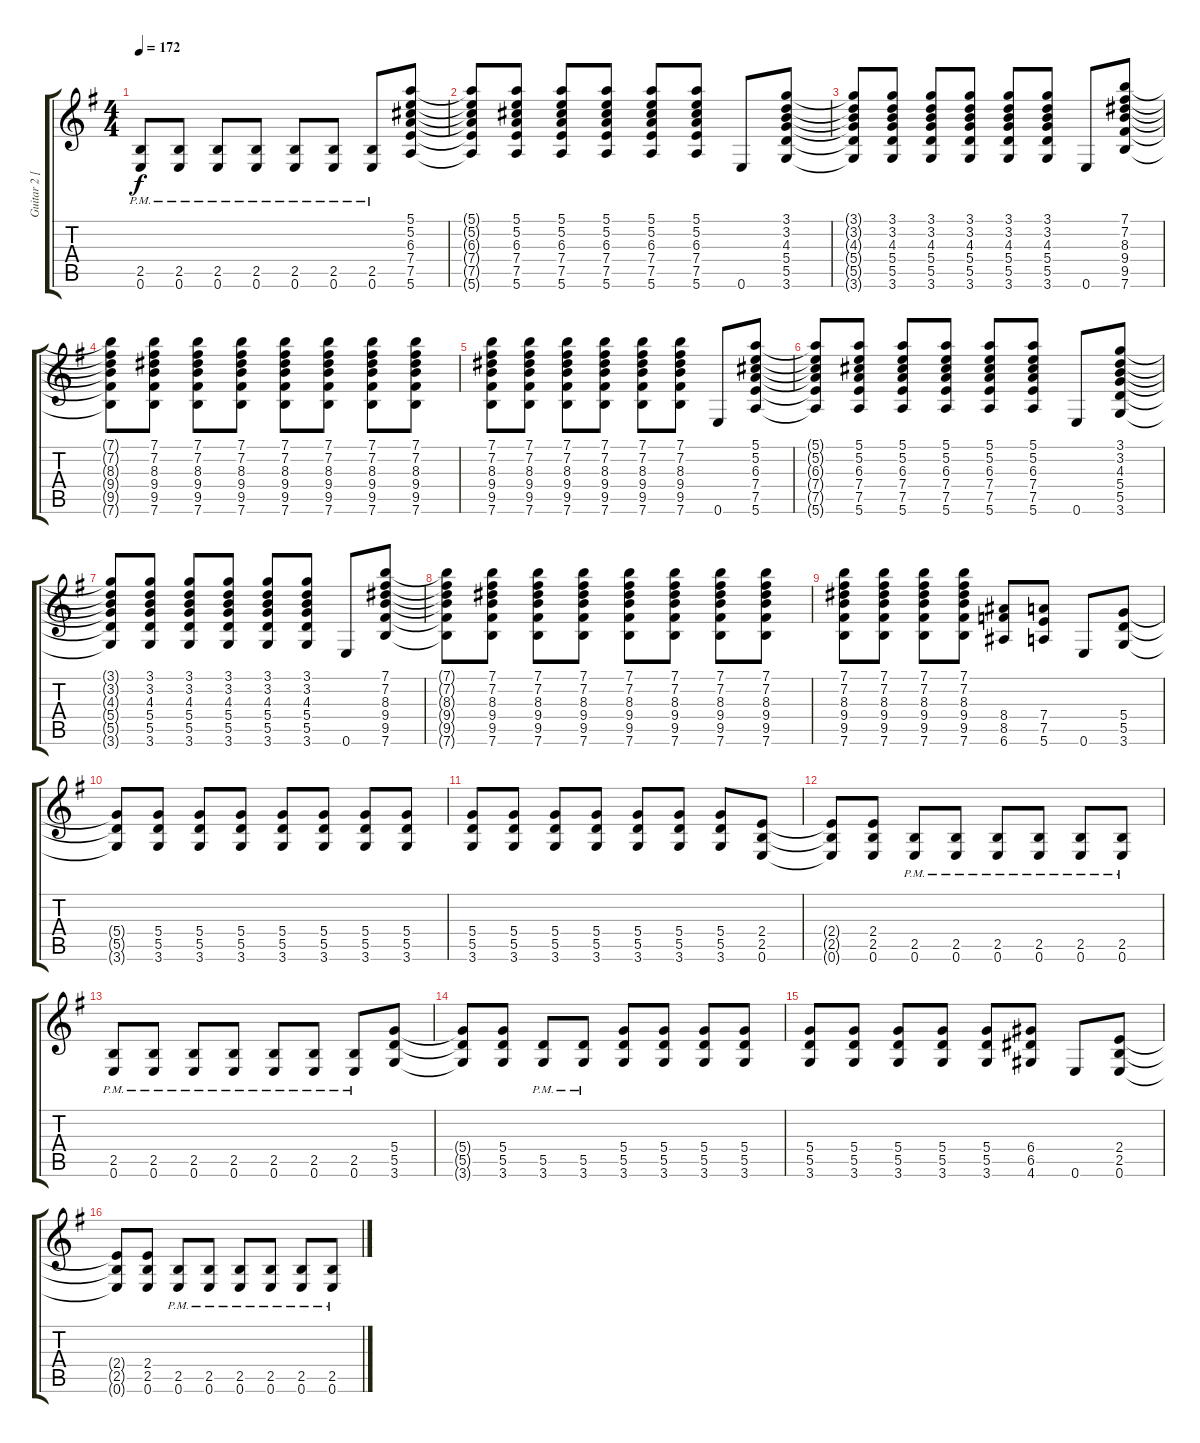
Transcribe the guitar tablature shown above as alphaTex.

\track ("Guitar 2 [Dave]" "Guitar 2 [") {instrument distortionguitar}
\staff {score tabs}
\tuning (E4 B3 G3 D3 A2 E2) {hide}
\ts (4 4)
\tempo 172
\clef g2
\ks g
(2.5{pm} 0.6{pm}).8{dy f} (2.5{pm} 0.6{pm}).8 (2.5{pm} 0.6{pm}).8 (2.5{pm} 0.6{pm}).8 (2.5{pm} 0.6{pm}).8 (2.5{pm} 0.6{pm}).8 (2.5{pm} 0.6{pm}).8 (5.1 5.2 6.3 7.4 7.5 5.6).8 |
(5.1{t} 5.2{t} 6.3{t} 7.4{t} 7.5{t} 5.6{t}).8 (5.1 5.2 6.3 7.4 7.5 5.6).8 (5.1 5.2 6.3 7.4 7.5 5.6).8 (5.1 5.2 6.3 7.4 7.5 5.6).8 (5.1 5.2 6.3 7.4 7.5 5.6).8 (5.1 5.2 6.3 7.4 7.5 5.6).8 0.6.8 (3.1 3.2 4.3 5.4 5.5 3.6).8 |
(3.1{t} 3.2{t} 4.3{t} 5.4{t} 5.5{t} 3.6{t}).8 (3.1 3.2 4.3 5.4 5.5 3.6).8 (3.1 3.2 4.3 5.4 5.5 3.6).8 (3.1 3.2 4.3 5.4 5.5 3.6).8 (3.1 3.2 4.3 5.4 5.5 3.6).8 (3.1 3.2 4.3 5.4 5.5 3.6).8 0.6.8 (7.1 7.2 8.3 9.4 9.5 7.6).8 |
(7.1{t} 7.2{t} 8.3{t} 9.4{t} 9.5{t} 7.6{t}).8 (7.1 7.2 8.3 9.4 9.5 7.6).8 (7.1 7.2 8.3 9.4 9.5 7.6).8 (7.1 7.2 8.3 9.4 9.5 7.6).8 (7.1 7.2 8.3 9.4 9.5 7.6).8 (7.1 7.2 8.3 9.4 9.5 7.6).8 (7.1 7.2 8.3 9.4 9.5 7.6).8 (7.1 7.2 8.3 9.4 9.5 7.6).8 |
(7.1 7.2 8.3 9.4 9.5 7.6).8 (7.1 7.2 8.3 9.4 9.5 7.6).8 (7.1 7.2 8.3 9.4 9.5 7.6).8 (7.1 7.2 8.3 9.4 9.5 7.6).8 (7.1 7.2 8.3 9.4 9.5 7.6).8 (7.1 7.2 8.3 9.4 9.5 7.6).8 0.6.8 (5.1 5.2 6.3 7.4 7.5 5.6).8 |
(5.1{t} 5.2{t} 6.3{t} 7.4{t} 7.5{t} 5.6{t}).8 (5.1 5.2 6.3 7.4 7.5 5.6).8 (5.1 5.2 6.3 7.4 7.5 5.6).8 (5.1 5.2 6.3 7.4 7.5 5.6).8 (5.1 5.2 6.3 7.4 7.5 5.6).8 (5.1 5.2 6.3 7.4 7.5 5.6).8 0.6.8 (3.1 3.2 4.3 5.4 5.5 3.6).8 |
(3.1{t} 3.2{t} 4.3{t} 5.4{t} 5.5{t} 3.6{t}).8 (3.1 3.2 4.3 5.4 5.5 3.6).8 (3.1 3.2 4.3 5.4 5.5 3.6).8 (3.1 3.2 4.3 5.4 5.5 3.6).8 (3.1 3.2 4.3 5.4 5.5 3.6).8 (3.1 3.2 4.3 5.4 5.5 3.6).8 0.6.8 (7.1 7.2 8.3 9.4 9.5 7.6).8 |
(7.1{t} 7.2{t} 8.3{t} 9.4{t} 9.5{t} 7.6{t}).8 (7.1 7.2 8.3 9.4 9.5 7.6).8 (7.1 7.2 8.3 9.4 9.5 7.6).8 (7.1 7.2 8.3 9.4 9.5 7.6).8 (7.1 7.2 8.3 9.4 9.5 7.6).8 (7.1 7.2 8.3 9.4 9.5 7.6).8 (7.1 7.2 8.3 9.4 9.5 7.6).8 (7.1 7.2 8.3 9.4 9.5 7.6).8 |
(7.1 7.2 8.3 9.4 9.5 7.6).8 (7.1 7.2 8.3 9.4 9.5 7.6).8 (7.1 7.2 8.3 9.4 9.5 7.6).8 (7.1 7.2 8.3 9.4 9.5 7.6).8 (8.4 8.5 6.6).8 (7.4 7.5 5.6).8 0.6.8 (5.4 5.5 3.6).8 |
(5.4{t} 5.5{t} 3.6{t}).8 (5.4 5.5 3.6).8 (5.4 5.5 3.6).8 (5.4 5.5 3.6).8 (5.4 5.5 3.6).8 (5.4 5.5 3.6).8 (5.4 5.5 3.6).8 (5.4 5.5 3.6).8 |
(5.4 5.5 3.6).8 (5.4 5.5 3.6).8 (5.4 5.5 3.6).8 (5.4 5.5 3.6).8 (5.4 5.5 3.6).8 (5.4 5.5 3.6).8 (5.4 5.5 3.6).8 (2.4 2.5 0.6).8 |
(2.4{t} 2.5{t} 0.6{t}).8 (2.4 2.5 0.6).8 (2.5{pm} 0.6{pm}).8 (2.5{pm} 0.6{pm}).8 (2.5{pm} 0.6{pm}).8 (2.5{pm} 0.6{pm}).8 (2.5{pm} 0.6{pm}).8 (2.5{pm} 0.6{pm}).8 |
(2.5{pm} 0.6{pm}).8 (2.5{pm} 0.6{pm}).8 (2.5{pm} 0.6{pm}).8 (2.5{pm} 0.6{pm}).8 (2.5{pm} 0.6{pm}).8 (2.5{pm} 0.6{pm}).8 (2.5{pm} 0.6{pm}).8 (5.4 5.5 3.6).8 |
(5.4{t} 5.5{t} 3.6{t}).8 (5.4 5.5 3.6).8 (5.5{pm} 3.6{pm}).8 (5.5{pm} 3.6{pm}).8 (5.4 5.5 3.6).8 (5.4 5.5 3.6).8 (5.4 5.5 3.6).8 (5.4 5.5 3.6).8 |
(5.4 5.5 3.6).8 (5.4 5.5 3.6).8 (5.4 5.5 3.6).8 (5.4 5.5 3.6).8 (5.4 5.5 3.6).8 (6.4 6.5 4.6).8 0.6.8 (2.4 2.5 0.6).8 |
(2.4{t} 2.5{t} 0.6{t}).8 (2.4 2.5 0.6).8 (2.5{pm} 0.6{pm}).8 (2.5{pm} 0.6{pm}).8 (2.5{pm} 0.6{pm}).8 (2.5{pm} 0.6{pm}).8 (2.5{pm} 0.6{pm}).8 (2.5{pm} 0.6{pm}).8
